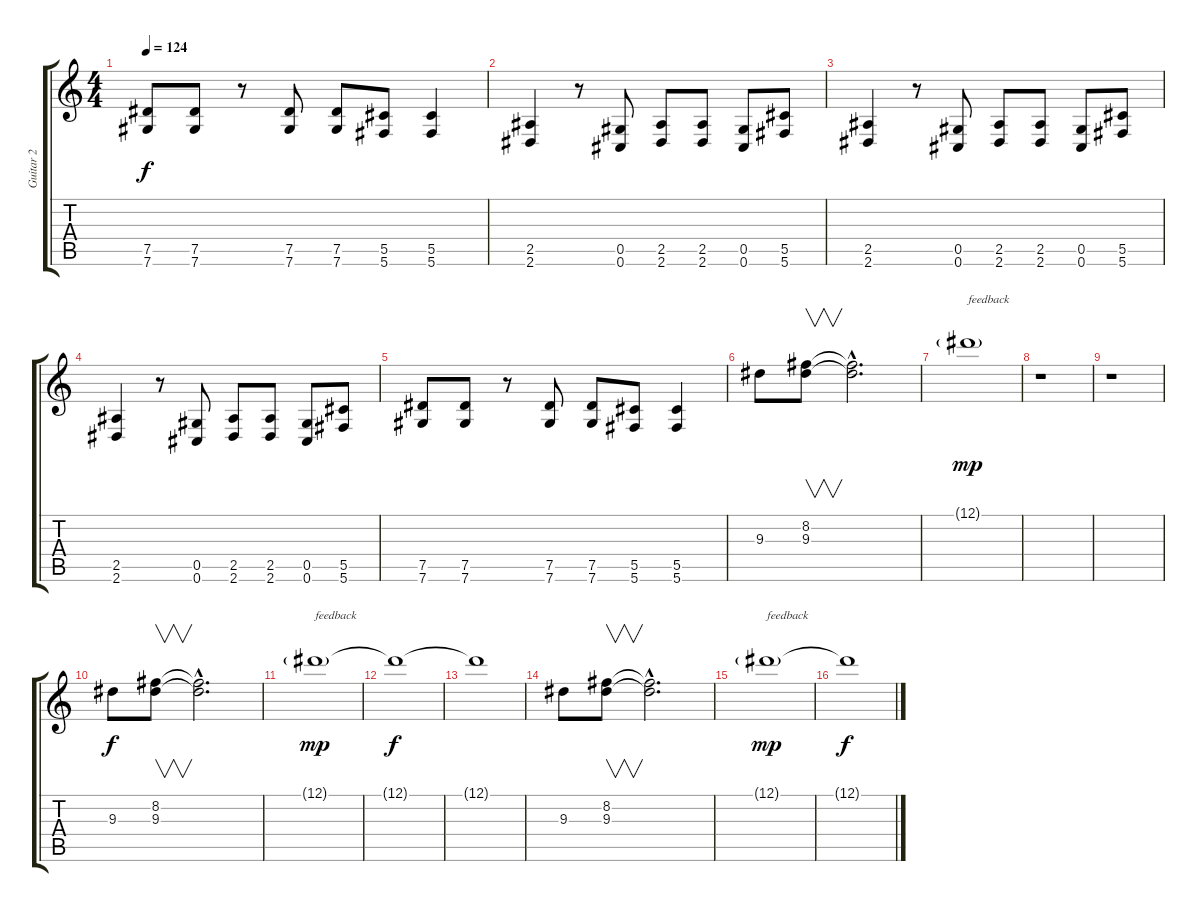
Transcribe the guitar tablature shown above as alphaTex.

\track ("Guitar 2" "Guitar 2") {instrument distortionguitar}
\staff {score tabs}
\tuning (Eb4 Bb3 Gb3 Db3 Ab2 Db2) {hide}
\ts (4 4)
\tempo 124
\clef g2
\ks c
(7.5 7.6).8{dy f} (7.5 7.6).8 r.8 (7.5 7.6).8 (7.5 7.6).8 (5.5 5.6).8 (5.5 5.6).4 |
(2.5 2.6).4 r.8 (0.5 0.6).8 (2.5 2.6).8 (2.5 2.6).8 (0.5 0.6).8 (5.5 5.6).8 |
(2.5 2.6).4 r.8 (0.5 0.6).8 (2.5 2.6).8 (2.5 2.6).8 (0.5 0.6).8 (5.5 5.6).8 |
(2.5 2.6).4 r.8 (0.5 0.6).8 (2.5 2.6).8 (2.5 2.6).8 (0.5 0.6).8 (5.5 5.6).8 |
(7.5 7.6).8 (7.5 7.6).8 r.8 (7.5 7.6).8 (7.5 7.6).8 (5.5 5.6).8 (5.5 5.6).4 |
9.3.8 (8.2 9.3).8{v} (8.2{hac t} 9.3{hac t}).2{d} |
12.1{g}.1{txt "feedback" dy mp} |
r.1 |
r.1 |
9.3.8{dy f} (8.2 9.3).8{v} (8.2{hac t} 9.3{hac t}).2{d} |
12.1{g}.1{txt "feedback" dy mp} |
12.1{t}.1{dy f} |
12.1{t}.1 |
9.3.8 (8.2 9.3).8{v} (8.2{hac t} 9.3{hac t}).2{d} |
12.1{g}.1{txt "feedback" dy mp} |
12.1{t}.1{dy f}
